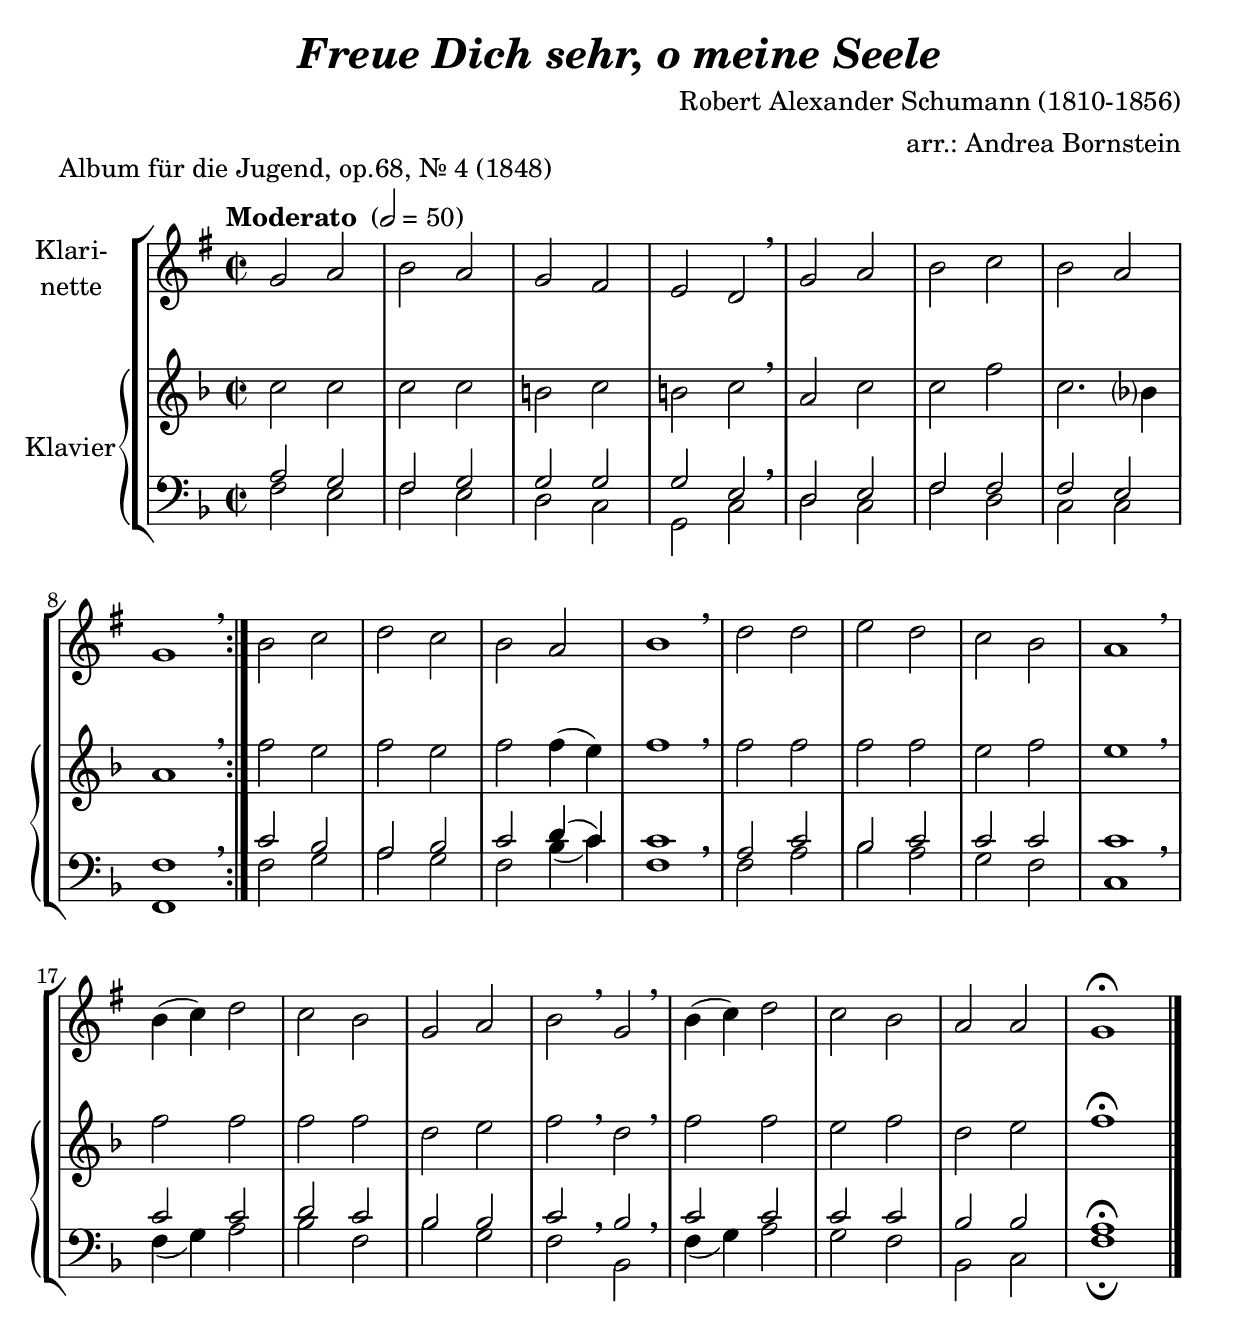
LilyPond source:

\version "2.18.2"
\include "deutsch.ly"
  
#(set-global-staff-size 23)

\header {
  title     = \markup \bold \italic "Freue Dich sehr, o meine Seele"
  composer  = "Robert Alexander Schumann (1810-1856)"
  arranger  = "arr.: Andrea Bornstein"
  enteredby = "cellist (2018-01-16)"
  piece     = "Album für die Jugend, op.68, Nr. 4 (1848)"
}

voiceconsts = {
  \key g \major
  \time 2/2
  \clef "treble"
%  \numericTimeSignature
  \compressFullBarRests
  % Set default beaming for all staves
  \set Timing.beamExceptions = #'()
  \set Timing.baseMoment     = #(ly:make-moment 1 4)
  \set Timing.beatStructure  = #'(1 1 1)
  \tempo "Moderato " 2=50
}

micl = "clarinet"
mifl = "flute"
miob = "oboe"
mifh = "french horn"
misx = "tenor sax"
mist = "string ensemble 1"
miba = "cello"
% mikl = "harpsichord"
% mikl = "acoustic grand"
mikl = "reed organ"

va = \relative c'' {
  \voiceconsts
  \clef "treble"

  \repeat volta 2 {
    g2 a
    h a
    g fis
    e d \breathe
    g a
    h c
    h a
    g1 \breathe
  }
  h2 c
  d c
  h a
  h1 \breathe
  d2 d

  e d
  c h
  a1 \breathe
  h4( c) d2
  c h
  g a
  h \breathe g \breathe
  h4( c) d2
  c h
  a a
  g1\fermata \bar "|."
}

vb = \relative c' {
  \voiceconsts
  \clef "treble"

  \repeat volta 2 {
    d2 d
    d d
    cis d
    cis d \breathe
    h d
    d g
    d2. c?4
    h1 \breathe
  }
  g'2 fis
  g fis
  g g4( fis)
  g1 \breathe
  g2 g

  g g
  fis g
  fis1 \breathe
  g2 g
  g g
  e fis
  g \breathe e \breathe
  g g
  fis g
  e fis
  g1\fermata \bar "|."
}

vc = \relative c' {
  \voiceconsts
  \clef "bass"

  \repeat volta 2 {
    h2 a
    g a
    a a
    a fis \breathe
    e fis
    g g
    g fis
    g1 \breathe
  }
  d'2 c
  h c
  d e4( d)
  d1 \breathe
  h2 d

  c d
  d d
  d1 \breathe
  d2 d
  e d
  c c
  d \breathe c \breathe
  d d
  d d
  c c
  h1\fermata \bar "|."
}

vd = \relative c' {
  \voiceconsts
  \clef "bass"

  \repeat volta 2 {
    g2 fis
    g fis
    e d
    a d \breathe
    e d
    g e
    d d
    g,1 \breathe
  }
  g'2 a
  h a
  g c4( d)
  g,1 \breathe
  g2 h

  c h
  a g
  d1 \breathe
  g4( a) h2
  c g
  c a
  g \breathe c, \breathe
  g'4( a) h2
  a g
  c, d
  g1\fermata \bar "|."
}


music = \new StaffGroup <<
      \new Staff {
	\set Staff.midiInstrument = \micl
	\set Staff.instrumentName = \markup \center-column { "Klari-" "nette" }
	\transpose g g { \va }
      }

      \new PianoStaff <<
        \set PianoStaff.instrumentName = \markup \center-column { "Klavier" }
        \set PianoStaff.midiInstrument = \mikl
        \new Staff {
          \transpose g f' { \vb }
        }
	
        \new Staff {
          \transpose g f { << \vc \\ \vd >> }
        }
        >>
>>

\book {
  \score {
    \music
    \layout {}
  }

  \score {
    \unfoldRepeats \music

    \midi {
      \context {
        \Score
      }
    }
  }
}
